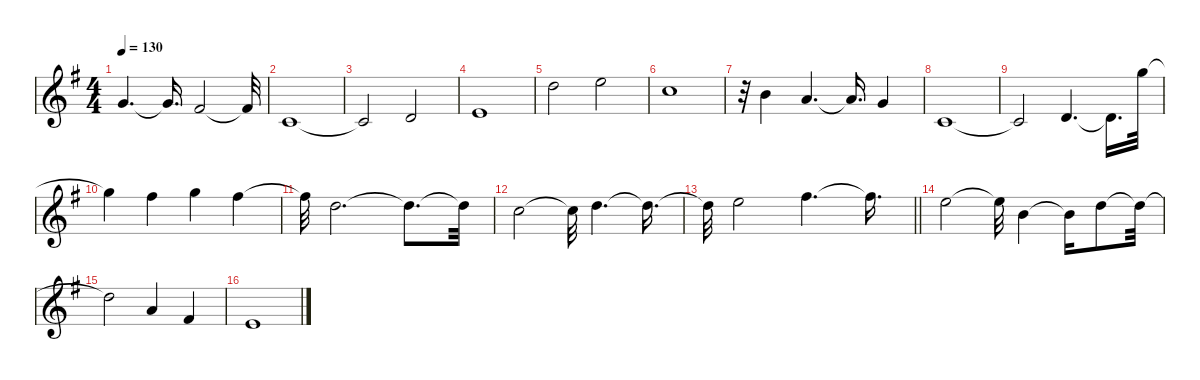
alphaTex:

\defaultSystemsLayout 4
\hideDynamics
\bracketExtendMode nobrackets
\singleTrackTrackNamePolicy hidden
\multiTrackTrackNamePolicy hidden
\otherSystemsTrackNameOrientation horizontal
\track ("Violino" "vln.") {instrument violin}
\staff {score}
\tuning (E4 B3 G3 D3 A2 E2)
\ts (4 4)
\tempo 130
\clef g2
\ks eminor
3.1{t acc forcenatural}.4{d dy f beam Up} 3.1{t acc forcenatural}.16{d beam Up} 2.1{acc #}.2{beam Up} 2.1{t acc #}.32{beam Up} |
1.2{acc forcenatural}.1{beam Up} |
1.2{t acc forcenatural}.2{beam Up} 3.2{acc forcenatural}.2{beam Up} |
0.1{acc forcenatural}.1{beam Up} |
10.1{acc forcenatural}.2{beam Down} 12.1{acc forcenatural}.2{beam Down} |
13.2{acc forcenatural}.1{beam Down} |
r.32{beam Down} 12.2{acc forcenatural}.4{beam Down} 10.2{acc forcenatural}.4{d beam Up} 10.2{t acc forcenatural}.16{d beam Up} 12.3{acc forcenatural}.4{beam Up} |
10.4{acc forcenatural}.1{beam Up} |
10.4{t acc forcenatural}.2{beam Up} 7.3{acc forcenatural}.4{d beam Up} 7.3{t acc forcenatural}.16{d beam Down} 15.1{acc forcenatural}.32{beam Down} |
15.1{t acc forcenatural}.4{beam Down} 14.1{acc #}.4{beam Down} 15.1{acc forcenatural}.4{beam Down} 14.1{acc #}.4{beam Down} |
14.1{t acc #}.32{beam Down} 15.2{acc forcenatural}.2{d beam Down} 15.2{t acc forcenatural}.8{d beam Down} 15.2{t acc forcenatural}.32{beam Down} |
13.2{acc forcenatural}.2{beam Down} 13.2{t acc forcenatural}.32{beam Down} 15.2{acc forcenatural}.4{d beam Down} 15.2{t acc forcenatural}.16{d beam Down} |
\barLineRight lightlight
15.2{t acc forcenatural}.32{beam Down} 12.1{acc forcenatural}.2{beam Down} 14.1{acc #}.4{d beam Down} 14.1{t acc #}.16{d beam Down} |
12.1{acc forcenatural}.2{beam Down} 12.1{t acc forcenatural}.32{beam Down} 12.2{acc forcenatural}.4{beam Down} 12.2{t acc forcenatural}.16{beam Down} 10.1{acc forcenatural}.8{beam Down} 10.1{t acc forcenatural}.32{beam Down} |
10.1{t acc forcenatural}.2{beam Down} 10.2{acc forcenatural}.4{beam Up} 11.3{acc #}.4{beam Up} |
9.3{acc forcenatural}.1{beam Up}
